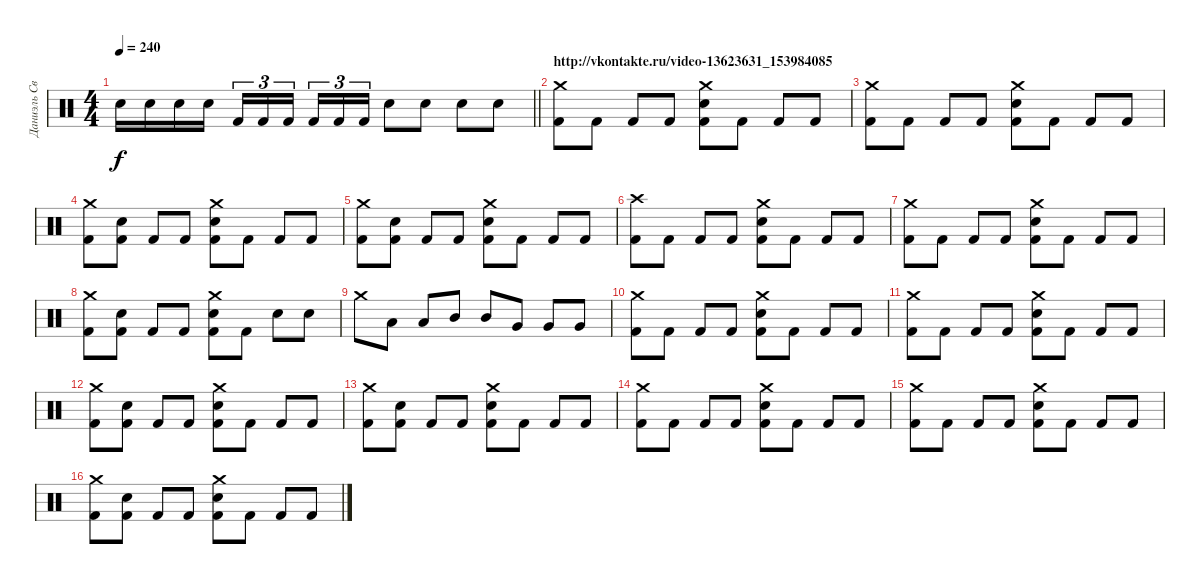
\track ("Даниэль Свенсон" "Даниэль Св") {instrument percussion}
\staff {score}
\articulation defaults
\ts (4 4)
\tempo 240
\clef neutral
\barLineRight lightlight
\ks c "Electric Snare (hit)".16{dy f} "Electric Snare (hit)".16 "Electric Snare (hit)".16 "Electric Snare (hit)".16 "Kick (hit) 2".16{tu (3 2)} "Kick (hit) 2".16{tu (3 2)} "Kick (hit) 2".16{tu (3 2) beam splitsecondary} "Kick (hit) 2".16{tu (3 2)} "Kick (hit) 2".16{tu (3 2)} "Kick (hit) 2".16{tu (3 2)} "Electric Snare (hit)".8 "Electric Snare (hit)".8 "Electric Snare (hit)".8 "Electric Snare (hit)".8
|
\section ("" "http://vkontakte.ru/video-13623631_153984085")
("Crash medium (hit)" "Kick (hit) 2").8 "Kick (hit) 2".8 "Kick (hit) 2".8 "Kick (hit) 2".8 ("Crash medium (hit)" "Electric Snare (hit)" "Kick (hit) 2").8 "Kick (hit) 2".8 "Kick (hit) 2".8 "Kick (hit) 2".8 |
("Crash medium (hit)" "Kick (hit) 2").8 "Kick (hit) 2".8 "Kick (hit) 2".8 "Kick (hit) 2".8 ("Crash medium (hit)" "Electric Snare (hit)" "Kick (hit) 2").8 "Kick (hit) 2".8 "Kick (hit) 2".8 "Kick (hit) 2".8 |
("Crash medium (hit)" "Kick (hit) 2").8 ("Electric Snare (hit)" "Kick (hit) 2").8 "Kick (hit) 2".8 "Kick (hit) 2".8 ("Crash medium (hit)" "Electric Snare (hit)" "Kick (hit) 2").8 "Kick (hit) 2".8 "Kick (hit) 2".8 "Kick (hit) 2".8 |
("Crash medium (hit)" "Kick (hit) 2").8 ("Electric Snare (hit)" "Kick (hit) 2").8 "Kick (hit) 2".8 "Kick (hit) 2".8 ("Crash medium (hit)" "Electric Snare (hit)" "Kick (hit) 2").8 "Kick (hit) 2".8 "Kick (hit) 2".8 "Kick (hit) 2".8 |
("Crash high (hit)" "Kick (hit) 2").8 "Kick (hit) 2".8 "Kick (hit) 2".8 "Kick (hit) 2".8 ("Crash medium (hit)" "Electric Snare (hit)" "Kick (hit) 2").8 "Kick (hit) 2".8 "Kick (hit) 2".8 "Kick (hit) 2".8 |
("Crash medium (hit)" "Kick (hit) 2").8 "Kick (hit) 2".8 "Kick (hit) 2".8 "Kick (hit) 2".8 ("Crash medium (hit)" "Electric Snare (hit)" "Kick (hit) 2").8 "Kick (hit) 2".8 "Kick (hit) 2".8 "Kick (hit) 2".8 |
("Crash medium (hit)" "Kick (hit) 2").8 ("Electric Snare (hit)" "Kick (hit) 2").8 "Kick (hit) 2".8 "Kick (hit) 2".8 ("Crash medium (hit)" "Electric Snare (hit)" "Kick (hit) 2").8 "Kick (hit) 2".8 "Electric Snare (hit)".8 "Electric Snare (hit)".8 |
"Crash medium (hit)".8 "Low Tom (hit)".8 "Low Tom (hit)".8 "Mid Tom (hit)".8 "Mid Tom (hit)".8 "Very Low Tom (hit)".8 "Very Low Tom (hit)".8 "Very Low Tom (hit)".8 |
("Crash medium (hit)" "Kick (hit) 2").8 "Kick (hit) 2".8 "Kick (hit) 2".8 "Kick (hit) 2".8 ("Crash medium (hit)" "Electric Snare (hit)" "Kick (hit) 2").8 "Kick (hit) 2".8 "Kick (hit) 2".8 "Kick (hit) 2".8 |
("Crash medium (hit)" "Kick (hit) 2").8 "Kick (hit) 2".8 "Kick (hit) 2".8 "Kick (hit) 2".8 ("Crash medium (hit)" "Electric Snare (hit)" "Kick (hit) 2").8 "Kick (hit) 2".8 "Kick (hit) 2".8 "Kick (hit) 2".8 |
("Crash medium (hit)" "Kick (hit) 2").8 ("Electric Snare (hit)" "Kick (hit) 2").8 "Kick (hit) 2".8 "Kick (hit) 2".8 ("Crash medium (hit)" "Electric Snare (hit)" "Kick (hit) 2").8 "Kick (hit) 2".8 "Kick (hit) 2".8 "Kick (hit) 2".8 |
("Crash medium (hit)" "Kick (hit) 2").8 ("Electric Snare (hit)" "Kick (hit) 2").8 "Kick (hit) 2".8 "Kick (hit) 2".8 ("Crash medium (hit)" "Electric Snare (hit)" "Kick (hit) 2").8 "Kick (hit) 2".8 "Kick (hit) 2".8 "Kick (hit) 2".8 |
("Crash medium (hit)" "Kick (hit) 2").8 "Kick (hit) 2".8 "Kick (hit) 2".8 "Kick (hit) 2".8 ("Crash medium (hit)" "Electric Snare (hit)" "Kick (hit) 2").8 "Kick (hit) 2".8 "Kick (hit) 2".8 "Kick (hit) 2".8 |
("Crash medium (hit)" "Kick (hit) 2").8 "Kick (hit) 2".8 "Kick (hit) 2".8 "Kick (hit) 2".8 ("Crash medium (hit)" "Electric Snare (hit)" "Kick (hit) 2").8 "Kick (hit) 2".8 "Kick (hit) 2".8 "Kick (hit) 2".8 |
("Crash medium (hit)" "Kick (hit) 2").8 ("Electric Snare (hit)" "Kick (hit) 2").8 "Kick (hit) 2".8 "Kick (hit) 2".8 ("Crash medium (hit)" "Electric Snare (hit)" "Kick (hit) 2").8 "Kick (hit) 2".8 "Kick (hit) 2".8 "Kick (hit) 2".8
